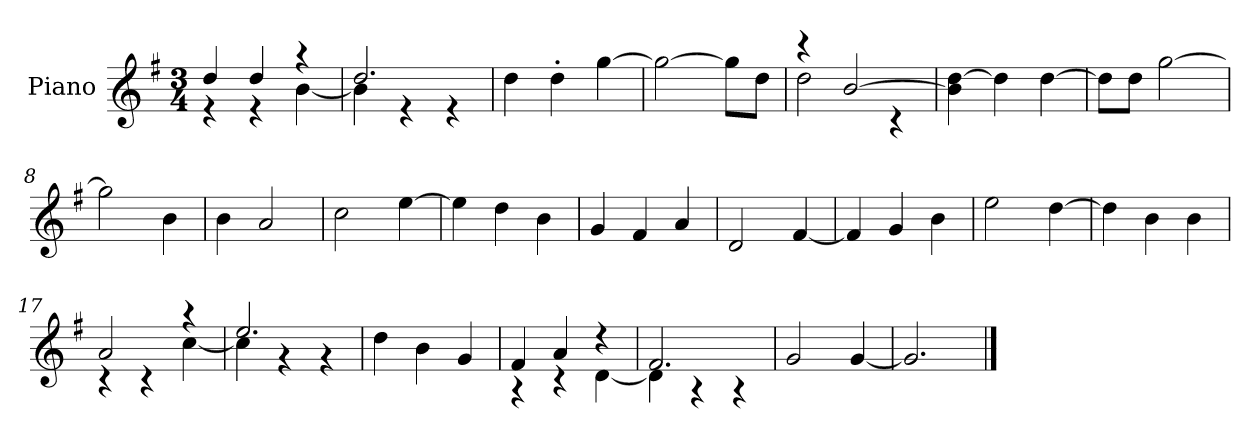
**kern
*part1
*staff1
*I"Piano
*I'P-no
*clefG2
*k[f#]
*M3/4
*MM178
=1
*^
4dd/	4r
4dd/	4r
4r	[4b\
=2	=2
2.dd/	4b\]
.	4r
.	4r
*v	*v
=3
4dd\
4dd'\
[4gg\
=4
2gg\_
8gg\L]
8dd\J
=5
*^
4r	2dd\
[2b/	.
.	4r
*v	*v
=6
4b\] [4dd\
4dd\]
[4dd\
=7
8dd\L]
8dd\J
[2gg\
=8
2gg\]
4b\
=9
4b\
2a/
=10
2cc\
[4ee\
=11
4ee\]
4dd\
4b\
!!LO:LB:g=z
=12
4g/
4f#/
4a/
=13
2d/
[4f#/
=14
4f#/]
4g/
4b\
=15
2ee\
[4dd\
=16
4dd\]
4b\
4b\
=17
*^
2a/	4r
.	4r
4r	[4cc\
=18	=18
2.ee/	4cc\]
.	4r
.	4r
*v	*v
=19
4dd\
4b\
4g/
=20
*^
4f#/	4r
4a/	4r
4r	[4d\
=21	=21
2.f#/	4d\]
.	4r
.	4r
*v	*v
=22
2g/
[4g/
=23
2.g/]
==
*-
